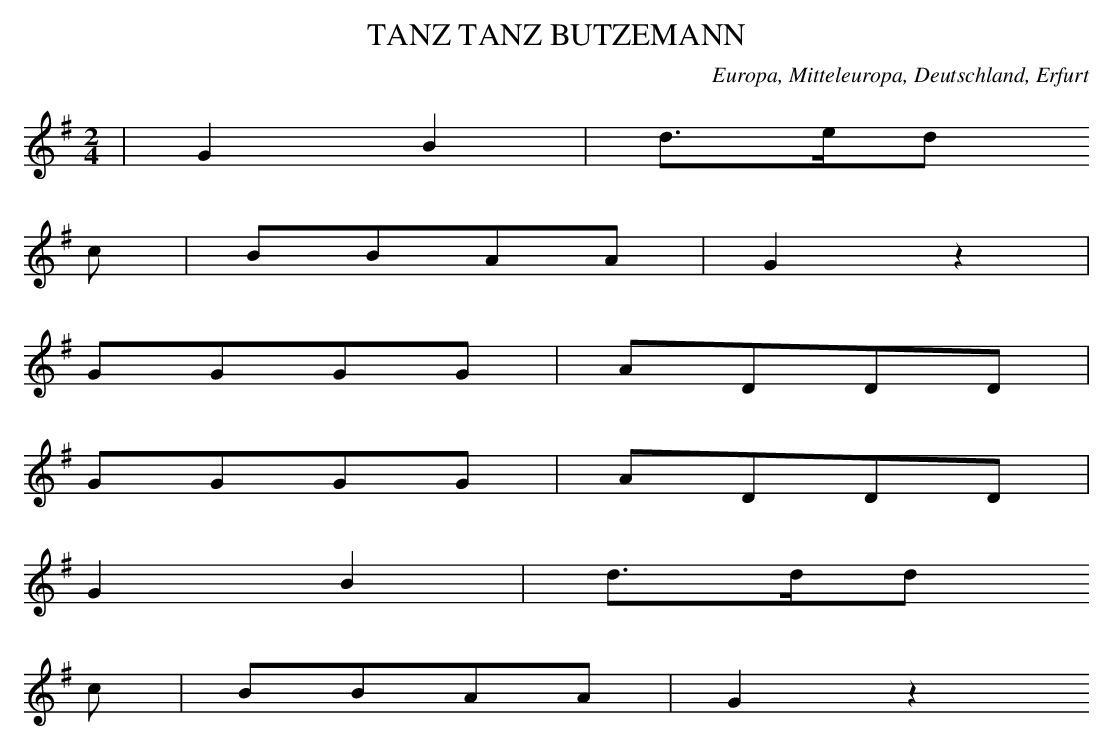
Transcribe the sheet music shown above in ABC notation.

X:1
T: TANZ TANZ BUTZEMANN
O: Europa, Mitteleuropa, Deutschland, Erfurt
M: 2/4
L: 1/16
K: G
 | G4B4 | d3ed2
c2 | B2B2A2A2 | G4z4 |
G2G2G2G2 | A2D2D2D2 |
G2G2G2G2 | A2D2D2D2 |
G4B4 | d3dd2
c2 | B2B2A2A2 | G4z4
